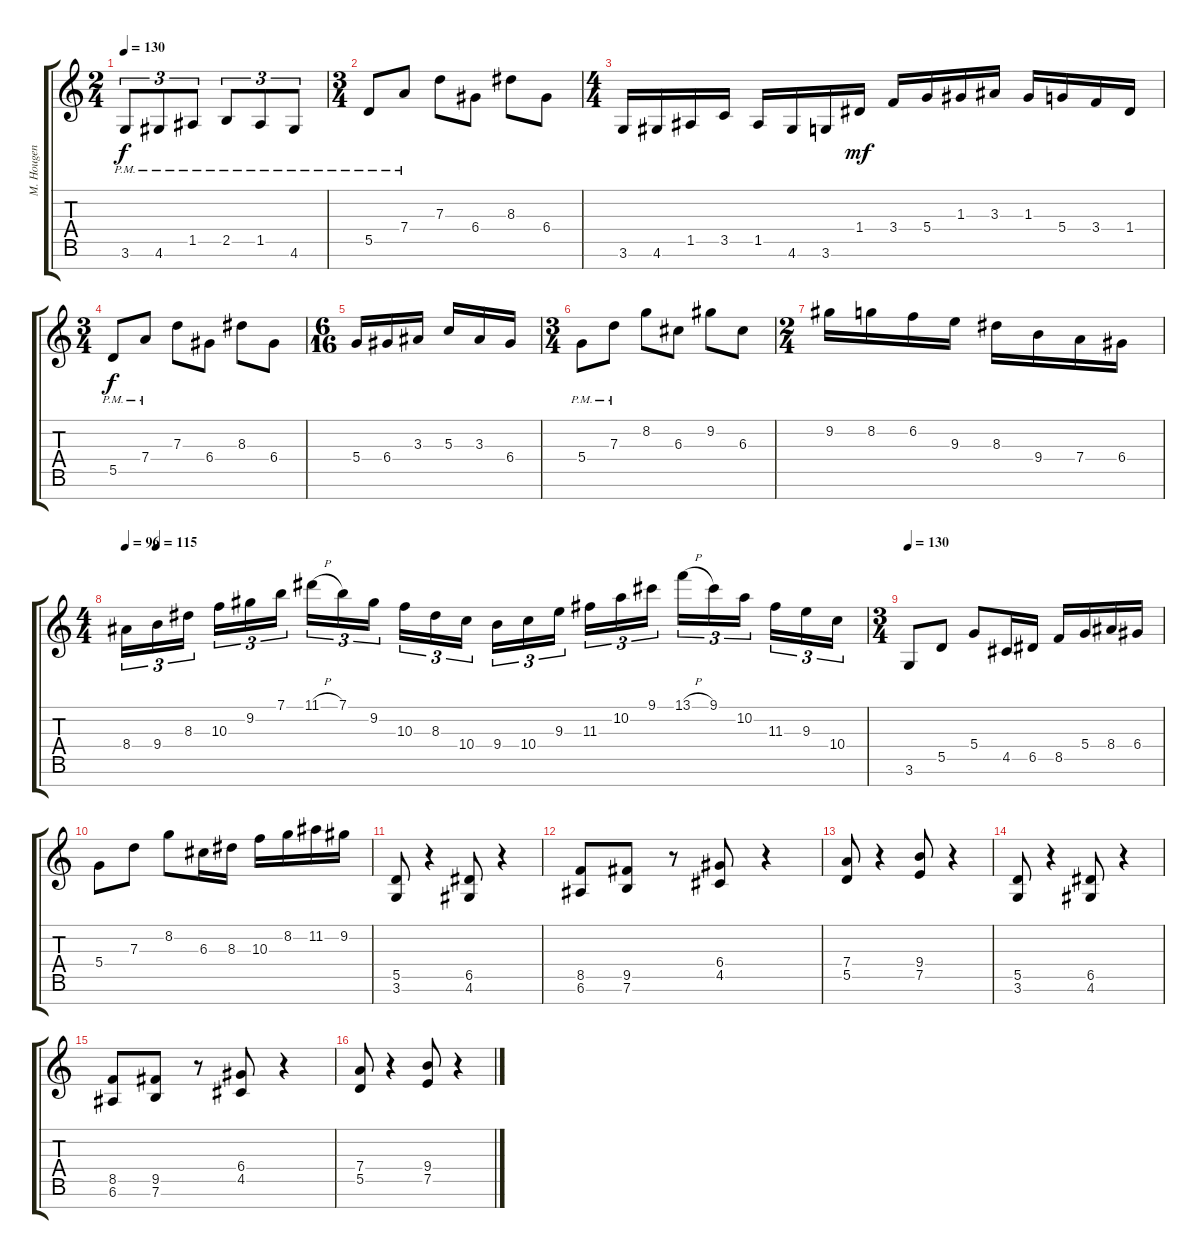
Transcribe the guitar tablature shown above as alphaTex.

\track ("M. Hougen - Guitar" "M. Hougen ") {instrument distortionguitar}
\staff {score tabs}
\tuning (E4 B3 G3 D3 A2 E2 B1) {hide}
\ts (2 4)
\tempo 130
\clef g2
\ks c
3.6{pm}.8{tu (3 2) dy f} 4.6{pm}.8{tu (3 2)} 1.5{pm}.8{tu (3 2)} 2.5{pm}.8{tu (3 2)} 1.5{pm}.8{tu (3 2)} 4.6{pm}.8{tu (3 2)} |
\ts (3 4)
5.5{pm}.8 7.4{pm}.8 7.3.8 6.4.8 8.3.8 6.4.8 |
\ts (4 4)
3.6.16 4.6.16 1.5.16 3.5.16 1.5.16 4.6.16 3.6.16 1.4.16{dy mf} 3.4.16 5.4.16 1.3.16 3.3.16 1.3.16 5.4.16 3.4.16 1.4.16 |
\ts (3 4)
5.5{pm}.8{dy f} 7.4{pm}.8 7.3.8 6.4.8 8.3.8 6.4.8 |
\ts (6 16)
5.4.16 6.4.16 3.3.16 5.3.16 3.3.16 6.4.16 |
\ts (3 4)
5.4{pm}.8 7.3{pm}.8 8.2.8 6.3.8 9.2.8 6.3.8 |
\ts (2 4)
9.2.16 8.2.16 6.2.16 9.3.16 8.3.16 9.4.16 7.4.16 6.4.16 |
\ts (4 4)
\tempo 96
\tempo (115 0.041666666666666664)
8.4.16{tu (3 2) volume 16 balance 8} 9.4.16{tu (3 2)} 8.3.16{tu (3 2)} 10.3.16{tu (3 2)} 9.2.16{tu (3 2)} 7.1.16{tu (3 2)} 11.1{h}.16{tu (3 2)} 7.1.16{tu (3 2)} 9.2.16{tu (3 2)} 10.3.16{tu (3 2)} 8.3.16{tu (3 2)} 10.4.16{tu (3 2)} 9.4.16{tu (3 2)} 10.4.16{tu (3 2)} 9.3.16{tu (3 2)} 11.3.16{tu (3 2)} 10.2.16{tu (3 2)} 9.1.16{tu (3 2)} 13.1{h}.16{tu (3 2)} 9.1.16{tu (3 2)} 10.2.16{tu (3 2)} 11.3.16{tu (3 2)} 9.3.16{tu (3 2)} 10.4.16{tu (3 2)} |
\ts (3 4)
\tempo 130
3.6.8{volume 13 balance 13} 5.5.8 5.4.8 4.5.16 6.5.16 8.5.16 5.4.16 8.4.16 6.4.16 |
5.4.8 7.3.8 8.2.8 6.3.16 8.3.16 10.3.16 8.2.16 11.2.16 9.2.16 |
(5.5 3.6).8 r.4 (6.5 4.6).8 r.4 |
(8.5 6.6).8 (9.5 7.6).8 r.8 (6.4 4.5).8 r.4 |
(7.4 5.5).8 r.4 (9.4 7.5).8 r.4 |
(5.5 3.6).8 r.4 (6.5 4.6).8 r.4 |
(8.5 6.6).8 (9.5 7.6).8 r.8 (6.4 4.5).8 r.4 |
(7.4 5.5).8 r.4 (9.4 7.5).8 r.4
